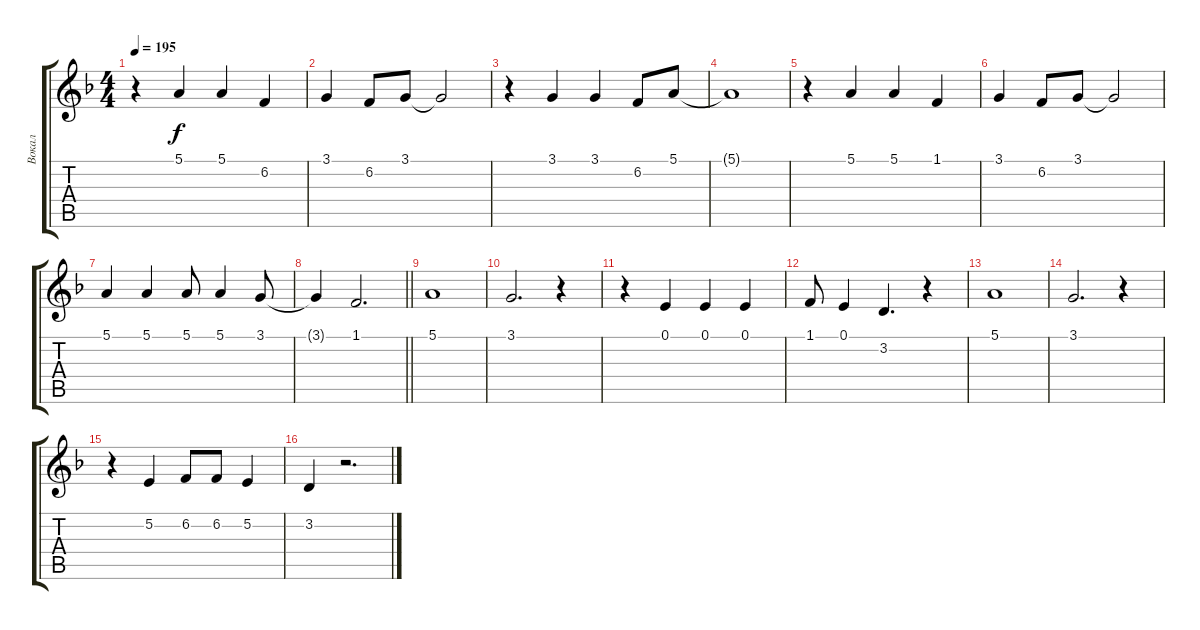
\track ("Вокал" "Вокал") {instrument oboe}
\staff {score tabs}
\tuning (E4 B3 G3 D3 A2 E2) {hide}
\ts (4 4)
\tempo 195
\clef g2
\ks f
r.4{dy f} 5.1.4 5.1.4 6.2.4 |
3.1.4 6.2.8 3.1.8 3.1{t}.2 |
r.4 3.1.4 3.1.4 6.2.8 5.1.8 |
5.1{t}.1 |
r.4 5.1.4 5.1.4 1.1.4 |
3.1.4 6.2.8 3.1.8 3.1{t}.2 |
5.1.4 5.1.4 5.1.8 5.1.4 3.1.8 |
\barLineRight lightlight
3.1{t}.4 1.1.2{d} |
5.1.1 |
3.1.2{d} r.4 |
r.4 0.1.4 0.1.4 0.1.4 |
1.1.8 0.1.4 3.2.4{d} r.4 |
5.1.1 |
3.1.2{d} r.4 |
r.4 5.2.4 6.2.8 6.2.8 5.2.4 |
3.2.4 r.2{d}
